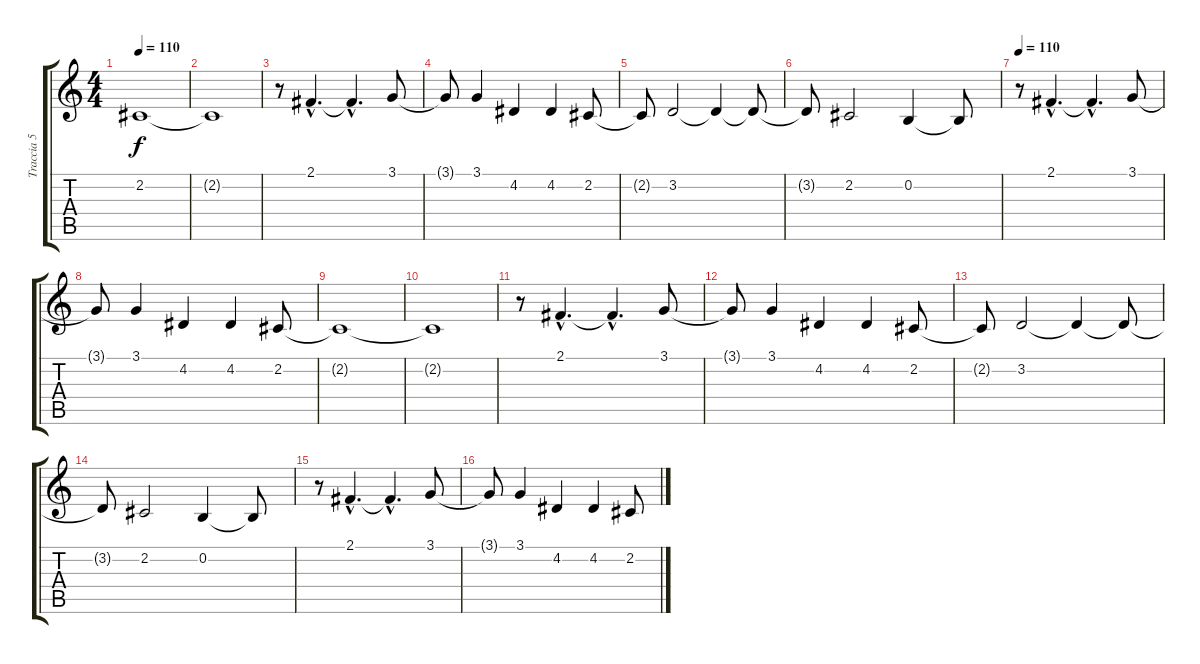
\track ("Traccia 5" "Traccia 5") {instrument brightacousticpiano}
\staff {score tabs}
\tuning (E4 B3 G3 D3 A2 E2) {hide}
\ts (4 4)
\tempo 110
\clef g2
\ks c
2.2{t}.1{dy f} |
2.2{t}.1 |
r.8 2.1{hac}.4{d instrument contrabass} 2.1{hac t}.4{d} 3.1.8 |
3.1{t}.8 3.1.4 4.2.4 4.2.4 2.2.8 |
2.2{t}.8 3.2.2 3.2{t}.4 3.2{t}.8 |
3.2{t}.8 2.2.2 0.2.4 0.2{t}.8 |
\tempo 110
r.8 2.1{hac}.4{d instrument contrabass} 2.1{hac t}.4{d} 3.1.8 |
3.1{t}.8 3.1.4 4.2.4 4.2.4 2.2.8 |
2.2{t}.1 |
2.2{t}.1 |
r.8 2.1{hac}.4{d instrument contrabass} 2.1{hac t}.4{d} 3.1.8 |
3.1{t}.8 3.1.4 4.2.4 4.2.4 2.2.8 |
2.2{t}.8 3.2.2 3.2{t}.4 3.2{t}.8 |
3.2{t}.8 2.2.2 0.2.4 0.2{t}.8 |
r.8 2.1{hac}.4{d instrument contrabass} 2.1{hac t}.4{d} 3.1.8 |
3.1{t}.8 3.1.4 4.2.4 4.2.4 2.2.8
